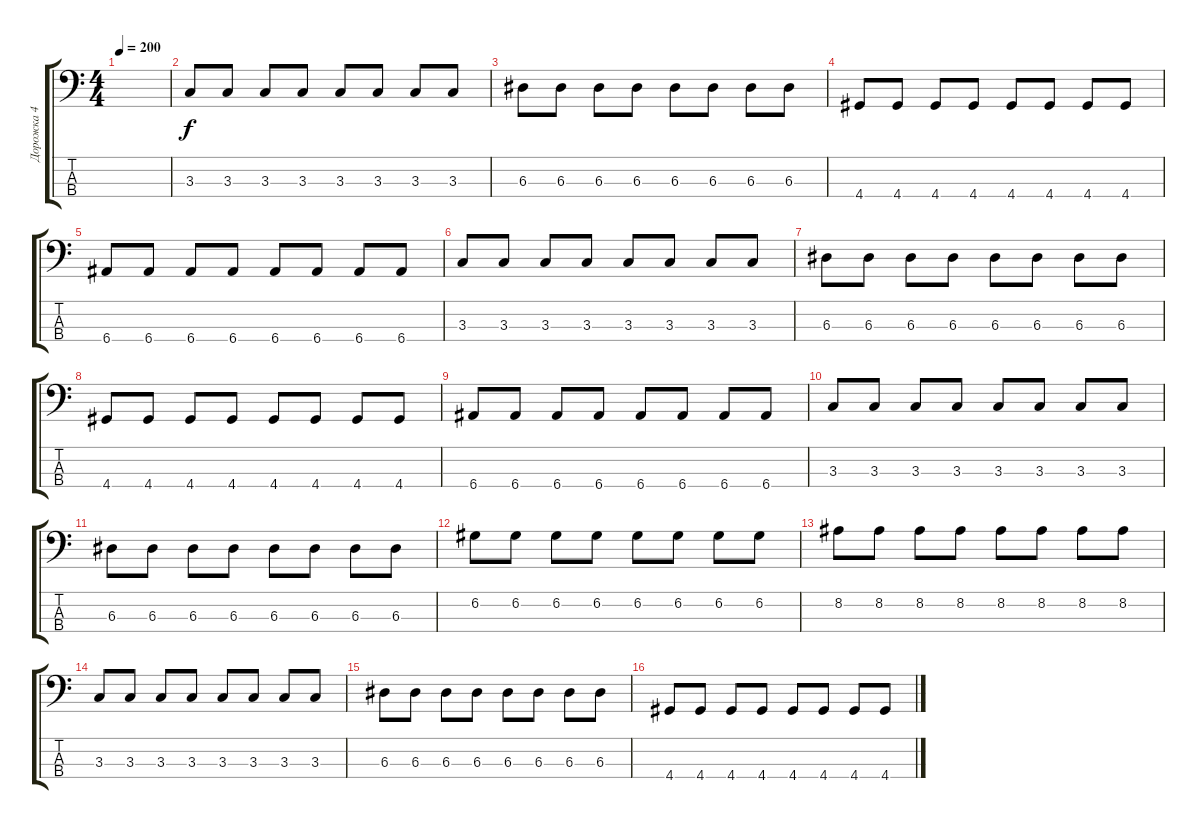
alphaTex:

\track ("Дорожка 4" "Дорожка 4") {instrument electricbassfinger}
\staff {score tabs}
\tuning (G2 D2 A1 E1) {hide}
\ts (4 4)
\tempo 200
\clef f4
\ks c
|
3.3.8 3.3.8 3.3.8 3.3.8 3.3.8 3.3.8 3.3.8 3.3.8 |
6.3.8 6.3.8 6.3.8 6.3.8 6.3.8 6.3.8 6.3.8 6.3.8 |
4.4.8 4.4.8 4.4.8 4.4.8 4.4.8 4.4.8 4.4.8 4.4.8 |
6.4.8 6.4.8 6.4.8 6.4.8 6.4.8 6.4.8 6.4.8 6.4.8 |
3.3.8 3.3.8 3.3.8 3.3.8 3.3.8 3.3.8 3.3.8 3.3.8 |
6.3.8 6.3.8 6.3.8 6.3.8 6.3.8 6.3.8 6.3.8 6.3.8 |
4.4.8 4.4.8 4.4.8 4.4.8 4.4.8 4.4.8 4.4.8 4.4.8 |
6.4.8 6.4.8 6.4.8 6.4.8 6.4.8 6.4.8 6.4.8 6.4.8 |
3.3.8 3.3.8 3.3.8 3.3.8 3.3.8 3.3.8 3.3.8 3.3.8 |
6.3.8 6.3.8 6.3.8 6.3.8 6.3.8 6.3.8 6.3.8 6.3.8 |
6.2.8 6.2.8 6.2.8 6.2.8 6.2.8 6.2.8 6.2.8 6.2.8 |
8.2.8 8.2.8 8.2.8 8.2.8 8.2.8 8.2.8 8.2.8 8.2.8 |
3.3.8 3.3.8 3.3.8 3.3.8 3.3.8 3.3.8 3.3.8 3.3.8 |
6.3.8 6.3.8 6.3.8 6.3.8 6.3.8 6.3.8 6.3.8 6.3.8 |
4.4.8 4.4.8 4.4.8 4.4.8 4.4.8 4.4.8 4.4.8 4.4.8
